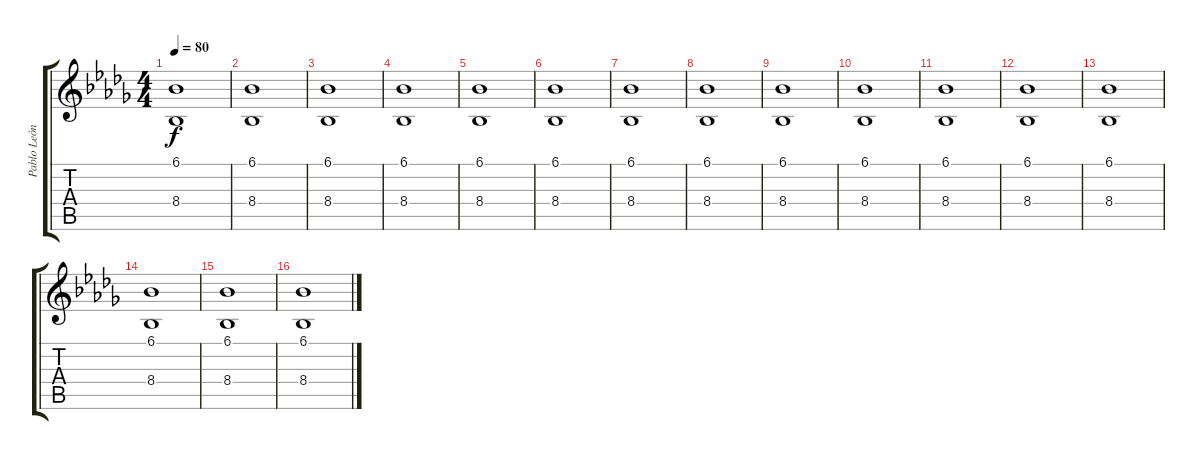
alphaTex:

\track ("Pablo León" "Pablo León") {instrument lead3calliope}
\staff {score tabs}
\tuning (E4 B3 G3 D3 A2 E2) {hide}
\ts (4 4)
\tempo 80
\clef g2
\ks bbminor
(6.1 8.4).1{dy f} |
(6.1 8.4).1 |
(6.1 8.4).1 |
(6.1 8.4).1 |
(6.1 8.4).1 |
(6.1 8.4).1 |
(6.1 8.4).1 |
(6.1 8.4).1 |
(6.1 8.4).1 |
(6.1 8.4).1 |
(6.1 8.4).1 |
(6.1 8.4).1 |
(6.1 8.4).1 |
(6.1 8.4).1 |
(6.1 8.4).1 |
(6.1 8.4).1
